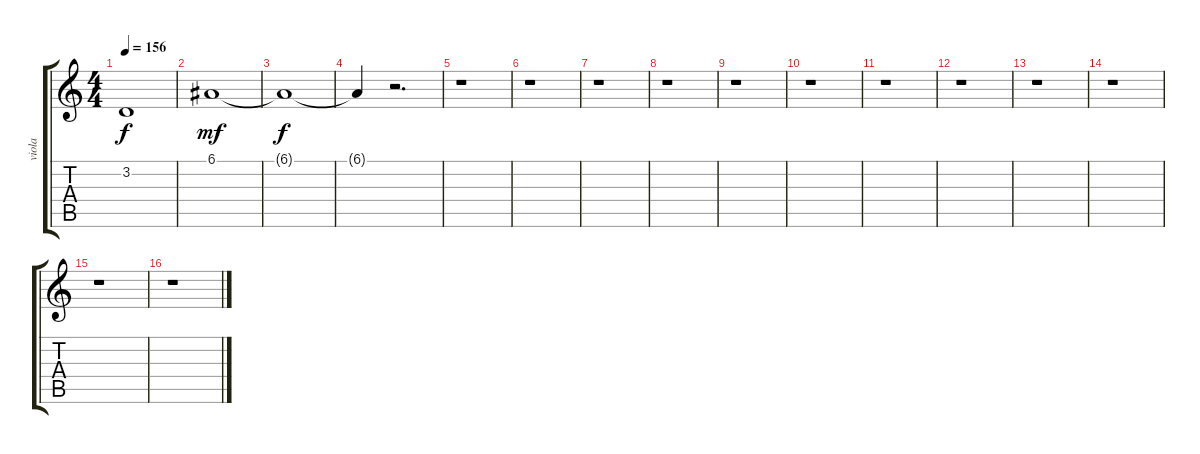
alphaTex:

\track ("viola" "viola") {instrument viola}
\staff {score tabs}
\tuning (E4 B3 G3 D3 A2 E2) {hide}
\ts (4 4)
\tempo 156
\clef g2
\ks c
3.2{t}.1{dy f} |
6.1.1{dy mf} |
6.1{t}.1{dy f} |
6.1{t}.4 r.2{d} |
r.1 |
r.1 |
r.1 |
r.1 |
r.1 |
r.1 |
r.1 |
r.1 |
r.1 |
r.1 |
r.1 |
r.1
